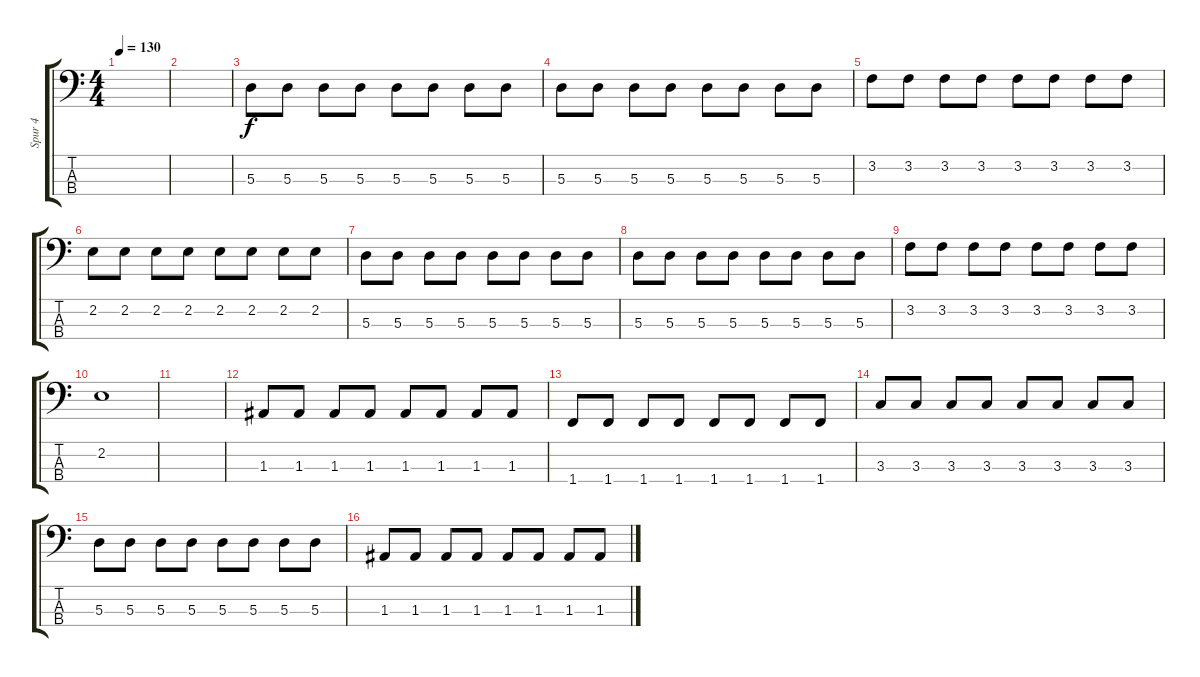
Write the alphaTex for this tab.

\track ("Spur 4" "Spur 4") {instrument electricbasspick}
\staff {score tabs}
\tuning (G2 D2 A1 E1) {hide}
\ts (4 4)
\tempo 130
\clef f4
\ks c
|
|
5.3.8 5.3.8 5.3.8 5.3.8 5.3.8 5.3.8 5.3.8 5.3.8 |
5.3.8 5.3.8 5.3.8 5.3.8 5.3.8 5.3.8 5.3.8 5.3.8 |
3.2.8 3.2.8 3.2.8 3.2.8 3.2.8 3.2.8 3.2.8 3.2.8 |
2.2.8 2.2.8 2.2.8 2.2.8 2.2.8 2.2.8 2.2.8 2.2.8 |
5.3.8 5.3.8 5.3.8 5.3.8 5.3.8 5.3.8 5.3.8 5.3.8 |
5.3.8 5.3.8 5.3.8 5.3.8 5.3.8 5.3.8 5.3.8 5.3.8 |
3.2.8 3.2.8 3.2.8 3.2.8 3.2.8 3.2.8 3.2.8 3.2.8 |
2.2.1 |
|
1.3.8 1.3.8 1.3.8 1.3.8 1.3.8 1.3.8 1.3.8 1.3.8 |
1.4.8 1.4.8 1.4.8 1.4.8 1.4.8 1.4.8 1.4.8 1.4.8 |
3.3.8 3.3.8 3.3.8 3.3.8 3.3.8 3.3.8 3.3.8 3.3.8 |
5.3.8 5.3.8 5.3.8 5.3.8 5.3.8 5.3.8 5.3.8 5.3.8 |
1.3.8 1.3.8 1.3.8 1.3.8 1.3.8 1.3.8 1.3.8 1.3.8
